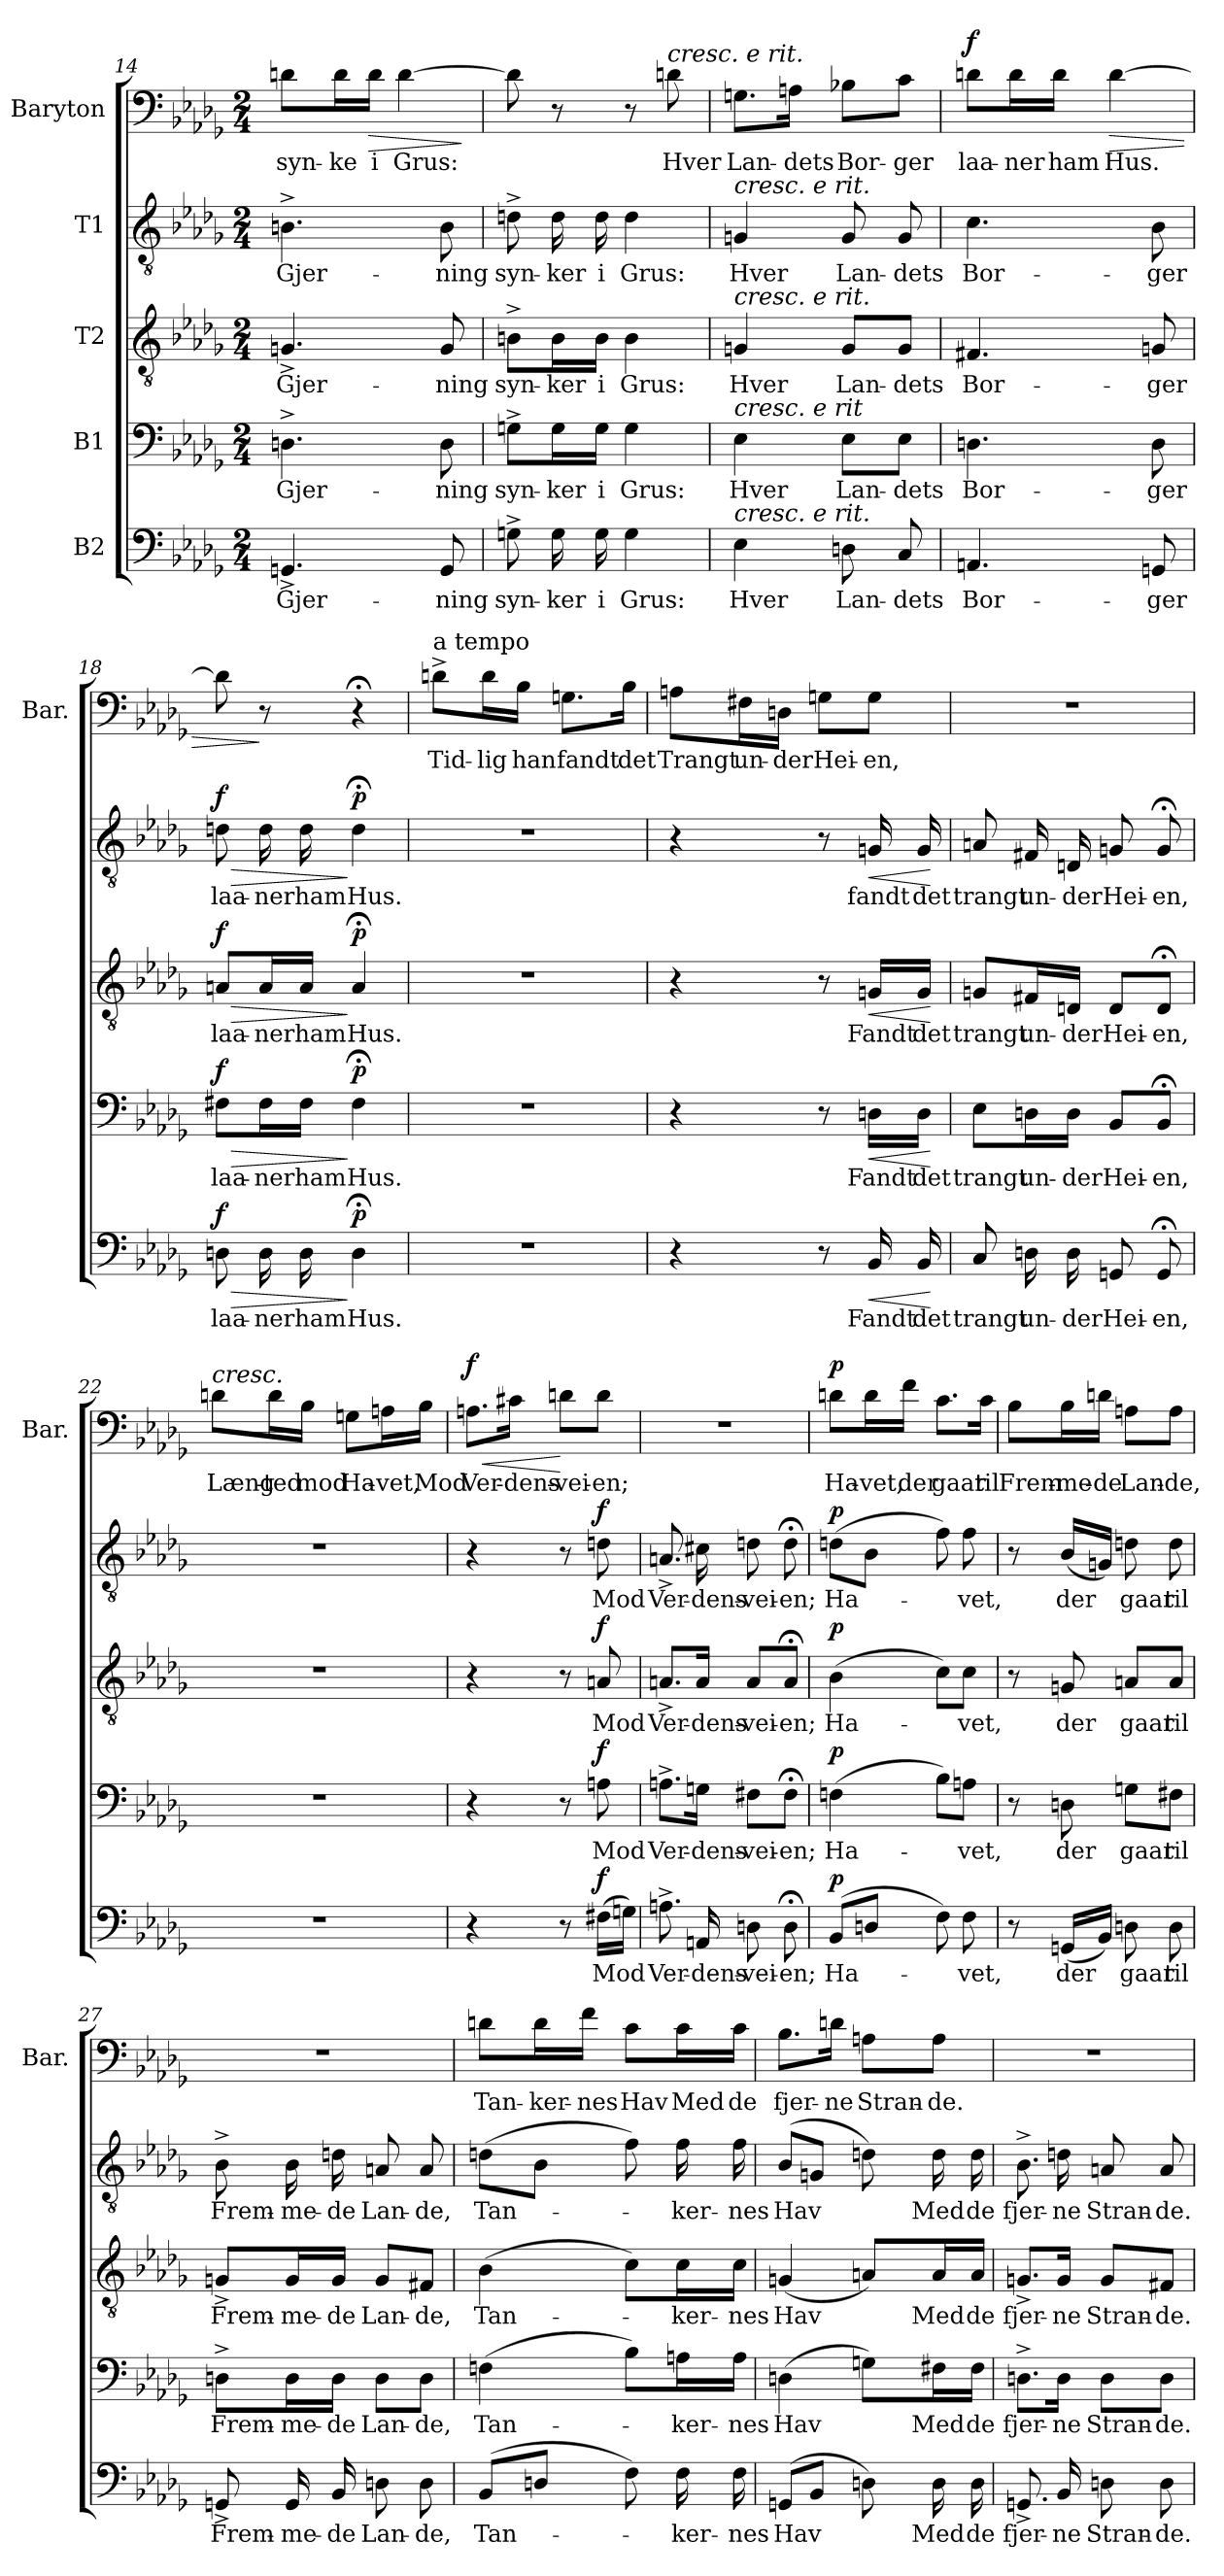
**kern	**text	**dynam	**kern	**text	**dynam	**kern	**text	**dynam	**kern	**text	**dynam	**kern	**text	**dynam
*part5	*part5	*part5	*part4	*part4	*part4	*part3	*part3	*part3	*part2	*part2	*part2	*part1	*part1	*part1
*staff5	*staff5	*staff5	*staff4	*staff4	*staff4	*staff3	*staff3	*staff3	*staff2	*staff2	*staff2	*staff1	*staff1	*staff1
*I"B2	*	*	*I"B1	*	*	*I"T2	*	*	*I"T1	*	*	*I"Baryton	*	*
*	*	*	*	*	*	*	*	*	*	*	*	*I'Bar.	*	*
*clefF4	*	*	*clefF4	*	*	*clefGv2	*	*	*clefGv2	*	*	*clefF4	*	*
*k[b-e-a-d-g-]	*	*	*k[b-e-a-d-g-]	*	*	*k[b-e-a-d-g-]	*	*	*k[b-e-a-d-g-]	*	*	*k[b-e-a-d-g-]	*	*
*M2/4	*	*	*M2/4	*	*	*M2/4	*	*	*M2/4	*	*	*M2/4	*	*
=14	=14	=14	=14	=14	=14	=14	=14	=14	=14	=14	=14	=14	=14	=14
!	!LO:LY:b	!	!	!LO:LY:b	!	!	!LO:LY:b	!	!	!LO:LY:b	!	!	!LO:LY:b	!
4.GGn^/	Gjer-	.	4.Dn^\	Gjer-	.	4.Gn^/	Gjer-	.	4.Bn^\	Gjer-	.	8d\L	syn-	.
!	!	!	!	!	!	!	!	!	!	!	!	!	!LO:LY:b	!
.	.	.	.	.	.	.	.	.	.	.	.	16d\L	-ke	.
!	!	!	!	!	!	!	!	!	!	!	!	!	!LO:LY:b	!LO:HP:b
.	.	.	.	.	.	.	.	.	.	.	.	16d\JJ	i	>
!	!	!	!	!	!	!	!	!	!	!	!	!	!LO:LY:b	!
.	.	.	.	.	.	.	.	.	.	.	.	[4d\	Grus:	.
!	!LO:LY:b	!	!	!LO:LY:b	!	!	!LO:LY:b	!	!	!LO:LY:b	!	!	!	!
8GG/	-ning	.	8D\	-ning	.	8G/	-ning	.	8B\	-ning	.	.	.	.
.	.	.	.	.	.	.	.	.	.	.	.	.	.	]
=15	=15	=15	=15	=15	=15	=15	=15	=15	=15	=15	=15	=15	=15	=15
!	!LO:LY:b	!	!	!LO:LY:b	!	!	!LO:LY:b	!	!	!LO:LY:b	!	!	!	!
8Gn^\	syn-	.	8Gn^\L	syn-	.	8Bn^\L	syn-	.	8dn^\	syn-	.	8d\]	.	.
!	!LO:LY:b	!	!	!LO:LY:b	!	!	!LO:LY:b	!	!	!LO:LY:b	!	!	!	!
16G\	-ker	.	16G\L	-ker	.	16B\L	-ker	.	16d\	-ker	.	8r	.	.
!	!LO:LY:b	!	!	!LO:LY:b	!	!	!LO:LY:b	!	!	!LO:LY:b	!	!	!	!
16G\	i	.	16G\JJ	i	.	16B\JJ	i	.	16d\	i	.	.	.	.
!	!LO:LY:b	!	!	!LO:LY:b	!	!	!LO:LY:b	!	!	!LO:LY:b	!	!	!	!
4G\	Grus:	.	4G\	Grus:	.	4B\	Grus:	.	4d\	Grus:	.	8r	.	.
!	!	!	!	!	!	!	!	!	!	!	!	!LO:TX:a:i:t=cresc. e rit.	!	!
!	!	!	!	!	!	!	!	!	!	!	!	!	!LO:LY:b	!
.	.	.	.	.	.	.	.	.	.	.	.	8d\	Hver	.
=16	=16	=16	=16	=16	=16	=16	=16	=16	=16	=16	=16	=16	=16	=16
!	!	!	!	!	!	!	!	!	!LO:TX:a:i:t=cresc. e rit.	!	!	!	!	!
!	!	!	!	!	!	!LO:TX:a:i:t=cresc. e rit.	!	!	!	!	!	!	!	!
!	!	!	!LO:TX:a:i:t=cresc. e rit	!	!	!	!	!	!	!	!	!	!	!
!LO:TX:a:i:t=cresc. e rit.	!	!	!	!	!	!	!	!	!	!	!	!	!	!
!	!LO:LY:b	!	!	!LO:LY:b	!	!	!LO:LY:b	!	!	!LO:LY:b	!	!	!LO:LY:b	!
4E-\	Hver	.	4E-\	Hver	.	4Gn/	Hver	.	4Gn/	Hver	.	8.G\L	Lan-	.
!	!	!	!	!	!	!	!	!	!	!	!	!	!LO:LY:b	!
.	.	.	.	.	.	.	.	.	.	.	.	16A\Jk	-dets	.
!	!LO:LY:b	!	!	!LO:LY:b	!	!	!LO:LY:b	!	!	!LO:LY:b	!	!	!LO:LY:b	!
8Dn\	Lan-	.	8E-\L	Lan-	.	8G/L	Lan-	.	8G/	Lan-	.	8B-X\L	Bor-	.
!	!LO:LY:b	!	!	!LO:LY:b	!	!	!LO:LY:b	!	!	!LO:LY:b	!	!	!LO:LY:b	!
8C/	-dets	.	8E-\J	-dets	.	8G/J	-dets	.	8G/	-dets	.	8c\J	-ger	.
!!LO:LB:g=z
=17	=17	=17	=17	=17	=17	=17	=17	=17	=17	=17	=17	=17	=17	=17
!	!LO:LY:b	!	!	!LO:LY:b	!	!	!LO:LY:b	!	!	!LO:LY:b	!	!	!LO:LY:b	!LO:DY:a
4.AAn/	Bor-	.	4.Dn\	Bor-	.	4.F#X/	Bor-	.	4.c\	Bor-	.	8d\L	laa-	f
!	!	!	!	!	!	!	!	!	!	!	!	!	!LO:LY:b	!
.	.	.	.	.	.	.	.	.	.	.	.	16d\L	-ner	.
!	!	!	!	!	!	!	!	!	!	!	!	!	!LO:LY:b	!
.	.	.	.	.	.	.	.	.	.	.	.	16d\JJ	ham	.
!	!	!	!	!	!	!	!	!	!	!	!	!	!LO:LY:b	!LO:HP:b
.	.	.	.	.	.	.	.	.	.	.	.	[4d\	Hus.	>
!	!LO:LY:b	!	!	!LO:LY:b	!	!	!LO:LY:b	!	!	!LO:LY:b	!	!	!	!
8GGn/	-ger	.	8D\	-ger	.	8Gn/	-ger	.	8B-\	-ger	.	.	.	.
=18	=18	=18	=18	=18	=18	=18	=18	=18	=18	=18	=18	=18	=18	=18
!	!LO:LY:b	!LO:HP:b	!	!LO:LY:b	!LO:HP:b	!	!LO:LY:b	!LO:HP:b	!	!LO:LY:b	!LO:HP:b	!	!	!
!	!	!LO:DY:n=1:a	!	!	!LO:DY:n=1:a	!	!	!LO:DY:n=1:a	!	!	!LO:DY:n=1:a	!	!	!
8Dn\	laa-	> f	8F#X\L	laa-	> f	8An/L	laa-	> f	8dn\	laa-	> f	8d\]	.	.
!	!LO:LY:b	!	!	!LO:LY:b	!	!	!LO:LY:b	!	!	!LO:LY:b	!	!	!	!
16D\	-ner	.	16F#\L	-ner	.	16A/L	-ner	.	16d\	-ner	.	8r	.	]
!	!LO:LY:b	!	!	!LO:LY:b	!	!	!LO:LY:b	!	!	!LO:LY:b	!	!	!	!
16D\	ham	.	16F#\JJ	ham	.	16A/JJ	ham	.	16d\	ham	.	.	.	.
!	!LO:LY:b	!LO:DY:n=2:a	!	!LO:LY:b	!LO:DY:n=2:a	!	!LO:LY:b	!LO:DY:n=2:a	!	!LO:LY:b	!LO:DY:n=2:a	!	!	!
4D;<\	Hus.	] p	4F#;<\	Hus.	] p	4A;</	Hus.	] p	4d;<\	Hus.	] p	4r;<	.	.
=19	=19	=19	=19	=19	=19	=19	=19	=19	=19	=19	=19	=19	=19	=19
!	!	!	!	!	!	!	!	!	!	!	!	!LO:TX:a:t=a tempo	!	!
!	!	!	!	!	!	!	!	!	!	!	!	!	!LO:LY:b	!
2r	.	.	2r	.	.	2r	.	.	2r	.	.	8d^\L	Tid-	.
!	!	!	!	!	!	!	!	!	!	!	!	!	!LO:LY:b	!
.	.	.	.	.	.	.	.	.	.	.	.	16d\L	-lig	.
!	!	!	!	!	!	!	!	!	!	!	!	!	!LO:LY:b	!
.	.	.	.	.	.	.	.	.	.	.	.	16B-\JJ	han	.
!	!	!	!	!	!	!	!	!	!	!	!	!	!LO:LY:b	!
.	.	.	.	.	.	.	.	.	.	.	.	8.G\L	fandt	.
!	!	!	!	!	!	!	!	!	!	!	!	!	!LO:LY:b	!
.	.	.	.	.	.	.	.	.	.	.	.	16B-\Jk	det	.
=20	=20	=20	=20	=20	=20	=20	=20	=20	=20	=20	=20	=20	=20	=20
!	!	!	!	!	!	!	!	!	!	!	!	!	!LO:LY:b	!
4r	.	.	4r	.	.	4r	.	.	4r	.	.	8A\L	Trangt	.
!	!	!	!	!	!	!	!	!	!	!	!	!	!LO:LY:b	!
.	.	.	.	.	.	.	.	.	.	.	.	16F#X\L	un-	.
!	!	!	!	!	!	!	!	!	!	!	!	!	!LO:LY:b	!
.	.	.	.	.	.	.	.	.	.	.	.	16D\JJ	-der	.
!	!	!	!	!	!	!	!	!	!	!	!	!	!LO:LY:b	!
8r	.	.	8r	.	.	8r	.	.	8r	.	.	8G\L	Hei-	.
!	!LO:LY:b	!LO:HP:b	!	!LO:LY:b	!LO:HP:b	!	!LO:LY:b	!LO:HP:b	!	!LO:LY:b	!LO:HP:b	!	!LO:LY:b	!
16BB-/	Fandt	<	16Dn\LL	Fandt	<	16Gn/LL	Fandt	<	16Gn/	fandt	<	8G\J	-en,	.
!	!LO:LY:b	!	!	!LO:LY:b	!	!	!LO:LY:b	!	!	!LO:LY:b	!	!	!	!
16BB-/	det	.	16D\JJ	det	.	16G/JJ	det	.	16G/	det	.	.	.	.
.	.	[	.	.	[	.	.	[	.	.	[	.	.	.
=21	=21	=21	=21	=21	=21	=21	=21	=21	=21	=21	=21	=21	=21	=21
!	!LO:LY:b	!	!	!LO:LY:b	!	!	!LO:LY:b	!	!	!LO:LY:b	!	!	!	!
8C/	trangt	.	8E-\L	trangt	.	8Gn/L	trangt	.	8An/	trangt	.	2r	.	.
!	!LO:LY:b	!	!	!LO:LY:b	!	!	!LO:LY:b	!	!	!LO:LY:b	!	!	!	!
16Dn\	un-	.	16Dn\L	un-	.	16F#X/L	un-	.	16F#X/	un-	.	.	.	.
!	!LO:LY:b	!	!	!LO:LY:b	!	!	!LO:LY:b	!	!	!LO:LY:b	!	!	!	!
16D\	-der	.	16D\JJ	-der	.	16Dn/JJ	-der	.	16Dn/	-der	.	.	.	.
!	!LO:LY:b	!	!	!LO:LY:b	!	!	!LO:LY:b	!	!	!LO:LY:b	!	!	!	!
8GGn/	Hei-	.	8BB-/L	Hei-	.	8D/L	Hei-	.	8Gn/	Hei-	.	.	.	.
!	!LO:LY:b	!	!	!LO:LY:b	!	!	!LO:LY:b	!	!	!LO:LY:b	!	!	!	!
8GG;</	-en,	.	8BB-;</J	-en,	.	8D;</J	-en,	.	8G;</	-en,	.	.	.	.
!!LO:PB:g=z
=22	=22	=22	=22	=22	=22	=22	=22	=22	=22	=22	=22	=22	=22	=22
!	!	!	!	!	!	!	!	!	!	!	!	!LO:TX:a:i:t=cresc.	!	!
!	!	!	!	!	!	!	!	!	!	!	!	!	!LO:LY:b	!
2r	.	.	2r	.	.	2r	.	.	2r	.	.	8d\L	Læng-	.
!	!	!	!	!	!	!	!	!	!	!	!	!	!LO:LY:b	!
.	.	.	.	.	.	.	.	.	.	.	.	16d\L	-ted	.
!	!	!	!	!	!	!	!	!	!	!	!	!	!LO:LY:b	!
.	.	.	.	.	.	.	.	.	.	.	.	16B-\JJ	mod	.
!	!	!	!	!	!	!	!	!	!	!	!	!	!LO:LY:b	!
.	.	.	.	.	.	.	.	.	.	.	.	8G\L	Ha-	.
!	!	!	!	!	!	!	!	!	!	!	!	!	!LO:LY:b	!
.	.	.	.	.	.	.	.	.	.	.	.	16A\L	-vet,	.
!	!	!	!	!	!	!	!	!	!	!	!	!	!LO:LY:b	!
.	.	.	.	.	.	.	.	.	.	.	.	16B-\JJ	Mod	.
=23	=23	=23	=23	=23	=23	=23	=23	=23	=23	=23	=23	=23	=23	=23
!	!	!	!	!	!	!	!	!	!	!	!	!	!LO:LY:b	!LO:HP:b
!	!	!	!	!	!	!	!	!	!	!	!	!	!	!LO:DY:n=1:a
4r	.	.	4r	.	.	4r	.	.	4r	.	.	8.A\L	Ver-	< f
!	!	!	!	!	!	!	!	!	!	!	!	!	!LO:LY:b	!
.	.	.	.	.	.	.	.	.	.	.	.	16c#X\Jk	-dens-	.
!	!	!	!	!	!	!	!	!	!	!	!	!	!LO:LY:b	!
8r	.	.	8r	.	.	8r	.	.	8r	.	.	8d\L	-vei-	[
!	!LO:LY:b	!LO:DY:a	!	!LO:LY:b	!LO:DY:a	!	!LO:LY:b	!LO:DY:a	!	!LO:LY:b	!LO:DY:a	!	!LO:LY:b	!
(>16F#X\LL	Mod	f	8An\	Mod	f	8An/	Mod	f	8dn\	Mod	f	8d\J	-en;	.
16Gn\JJ)	.	.	.	.	.	.	.	.	.	.	.	.	.	.
=24	=24	=24	=24	=24	=24	=24	=24	=24	=24	=24	=24	=24	=24	=24
!	!LO:LY:b	!	!	!LO:LY:b	!	!	!LO:LY:b	!	!	!LO:LY:b	!	!	!	!
8.An^\	Ver-	.	8.An^\L	Ver-	.	8.An^/L	Ver-	.	8.An^/	Ver-	.	2r	.	.
!	!LO:LY:b	!	!	!LO:LY:b	!	!	!LO:LY:b	!	!	!LO:LY:b	!	!	!	!
16AAn/	-dens-	.	16Gn\Jk	-dens-	.	16A/Jk	-dens-	.	16c#X\	-dens-	.	.	.	.
!	!LO:LY:b	!	!	!LO:LY:b	!	!	!LO:LY:b	!	!	!LO:LY:b	!	!	!	!
8Dn\	-vei-	.	8F#X\L	-vei-	.	8A/L	-vei-	.	8dn\	-vei-	.	.	.	.
!	!LO:LY:b	!	!	!LO:LY:b	!	!	!LO:LY:b	!	!	!LO:LY:b	!	!	!	!
8D;<\	-en;	.	8F#;<\J	-en;	.	8A;</J	-en;	.	8d;<\	-en;	.	.	.	.
=25	=25	=25	=25	=25	=25	=25	=25	=25	=25	=25	=25	=25	=25	=25
!	!LO:LY:b	!LO:DY:a	!	!LO:LY:b	!LO:DY:a	!	!LO:LY:b	!LO:DY:a	!	!LO:LY:b	!LO:DY:a	!	!LO:LY:b	!LO:DY:a
(>8BB-/L	Ha-	p	(>4Fn\	Ha-	p	(>4B-\	Ha-	p	(>8dn\L	Ha-	p	8d\L	Ha-	p
!	!	!	!	!	!	!	!	!	!	!	!	!	!LO:LY:b	!
8Dn/J	.	.	.	.	.	.	.	.	8B-\J	.	.	16d\L	-vet,	.
!	!	!	!	!	!	!	!	!	!	!	!	!	!LO:LY:b	!
.	.	.	.	.	.	.	.	.	.	.	.	16f\JJ	der	.
!	!	!	!	!	!	!	!	!	!	!	!	!	!LO:LY:b	!
8F\)	.	.	8B-\L)	.	.	8c\L)	.	.	8f\)	.	.	8.c\L	gaar	.
!	!LO:LY:b	!	!	!LO:LY:b	!	!	!LO:LY:b	!	!	!LO:LY:b	!	!	!	!
8F\	-vet,	.	8An\J	-vet,	.	8c\J	-vet,	.	8f\	-vet,	.	.	.	.
!	!	!	!	!	!	!	!	!	!	!	!	!	!LO:LY:b	!
.	.	.	.	.	.	.	.	.	.	.	.	16c\Jk	til	.
=26	=26	=26	=26	=26	=26	=26	=26	=26	=26	=26	=26	=26	=26	=26
!	!	!	!	!	!	!	!	!	!	!	!	!	!LO:LY:b	!
8r	.	.	8r	.	.	8r	.	.	8r	.	.	8B-\L	Frem-	.
!	!LO:LY:b	!	!	!LO:LY:b	!	!	!LO:LY:b	!	!	!LO:LY:b	!	!	!LO:LY:b	!
(<16GGn/LL	der	.	8Dn\	der	.	8Gn/	der	.	(<16B-/LL	der	.	16B-\L	-me-	.
!	!	!	!	!	!	!	!	!	!	!	!	!	!LO:LY:b	!
16BB-/JJ)	.	.	.	.	.	.	.	.	16Gn/JJ)	.	.	16d\JJ	-de	.
!	!LO:LY:b	!	!	!LO:LY:b	!	!	!LO:LY:b	!	!	!LO:LY:b	!	!	!LO:LY:b	!
8Dn\	gaar	.	8Gn\L	gaar	.	8An/L	gaar	.	8dn\	gaar	.	8A\L	Lan-	.
!	!LO:LY:b	!	!	!LO:LY:b	!	!	!LO:LY:b	!	!	!LO:LY:b	!	!	!LO:LY:b	!
8D\	til	.	8F#X\J	til	.	8A/J	til	.	8d\	til	.	8A\J	-de,	.
!!LO:LB:g=z
=27	=27	=27	=27	=27	=27	=27	=27	=27	=27	=27	=27	=27	=27	=27
!	!LO:LY:b	!	!	!LO:LY:b	!	!	!LO:LY:b	!	!	!LO:LY:b	!	!	!	!
8GGn^/	Frem-	.	8Dn^\L	Frem-	.	8Gn^/L	Frem-	.	8B-^\	Frem-	.	2r	.	.
!	!LO:LY:b	!	!	!LO:LY:b	!	!	!LO:LY:b	!	!	!LO:LY:b	!	!	!	!
16GG/	-me-	.	16D\L	-me-	.	16G/L	-me-	.	16B-\	-me-	.	.	.	.
!	!LO:LY:b	!	!	!LO:LY:b	!	!	!LO:LY:b	!	!	!LO:LY:b	!	!	!	!
16BB-/	-de	.	16D\JJ	-de	.	16G/JJ	-de	.	16dn\	-de	.	.	.	.
!	!LO:LY:b	!	!	!LO:LY:b	!	!	!LO:LY:b	!	!	!LO:LY:b	!	!	!	!
8Dn\	Lan-	.	8D\L	Lan-	.	8G/L	Lan-	.	8An/	Lan-	.	.	.	.
!	!LO:LY:b	!	!	!LO:LY:b	!	!	!LO:LY:b	!	!	!LO:LY:b	!	!	!	!
8D\	-de,	.	8D\J	-de,	.	8F#X/J	-de,	.	8A/	-de,	.	.	.	.
=28	=28	=28	=28	=28	=28	=28	=28	=28	=28	=28	=28	=28	=28	=28
!	!LO:LY:b	!	!	!LO:LY:b	!	!	!LO:LY:b	!	!	!LO:LY:b	!	!	!LO:LY:b	!
(>8BB-/L	Tan-	.	(>4Fn\	Tan-	.	(>4B-\	Tan-	.	(>8dn\L	Tan-	.	8d\L	Tan-	.
!	!	!	!	!	!	!	!	!	!	!	!	!	!LO:LY:b	!
8Dn/J	.	.	.	.	.	.	.	.	8B-\J	.	.	16d\L	-ker-	.
!	!	!	!	!	!	!	!	!	!	!	!	!	!LO:LY:b	!
.	.	.	.	.	.	.	.	.	.	.	.	16f\JJ	-nes	.
!	!	!	!	!	!	!	!	!	!	!	!	!	!LO:LY:b	!
8F\)	.	.	8B-\L)	.	.	8c\L)	.	.	8f\)	.	.	8c\L	Hav	.
!	!LO:LY:b	!	!	!LO:LY:b	!	!	!LO:LY:b	!	!	!LO:LY:b	!	!	!LO:LY:b	!
16F\	-ker-	.	16An\L	-ker-	.	16c\L	-ker-	.	16f\	-ker-	.	16c\L	Med	.
!	!LO:LY:b	!	!	!LO:LY:b	!	!	!LO:LY:b	!	!	!LO:LY:b	!	!	!LO:LY:b	!
16F\	-nes	.	16A\JJ	-nes	.	16c\JJ	-nes	.	16f\	-nes	.	16c\JJ	de	.
=29	=29	=29	=29	=29	=29	=29	=29	=29	=29	=29	=29	=29	=29	=29
!	!LO:LY:b	!	!	!LO:LY:b	!	!	!LO:LY:b	!	!	!LO:LY:b	!	!	!LO:LY:b	!
(>8GGn/L	Hav	.	(>4Dn\	Hav	.	(<4Gn/	Hav	.	(>8B-/L	Hav	.	8.B-\L	fjer-	.
8BB-/J	.	.	.	.	.	.	.	.	8Gn/J	.	.	.	.	.
!	!	!	!	!	!	!	!	!	!	!	!	!	!LO:LY:b	!
.	.	.	.	.	.	.	.	.	.	.	.	16d\Jk	-ne	.
!	!	!	!	!	!	!	!	!	!	!	!	!	!LO:LY:b	!
8Dn\)	.	.	8Gn\L)	.	.	8An/L)	.	.	8dn\)	.	.	8A\L	Stran-	.
!	!LO:LY:b	!	!	!LO:LY:b	!	!	!LO:LY:b	!	!	!LO:LY:b	!	!	!LO:LY:b	!
16D\	Med	.	16F#X\L	Med	.	16A/L	Med	.	16d\	Med	.	8A\J	-de.	.
!	!LO:LY:b	!	!	!LO:LY:b	!	!	!LO:LY:b	!	!	!LO:LY:b	!	!	!	!
16D\	de	.	16F#\JJ	de	.	16A/JJ	de	.	16d\	de	.	.	.	.
=30	=30	=30	=30	=30	=30	=30	=30	=30	=30	=30	=30	=30	=30	=30
!	!LO:LY:b	!	!	!LO:LY:b	!	!	!LO:LY:b	!	!	!LO:LY:b	!	!	!	!
8.GGn^/	fjer-	.	8.Dn^\L	fjer-	.	8.Gn^/L	fjer-	.	8.B-^\	fjer-	.	2r	.	.
!	!LO:LY:b	!	!	!LO:LY:b	!	!	!LO:LY:b	!	!	!LO:LY:b	!	!	!	!
16BB-/	-ne	.	16D\Jk	-ne	.	16G/Jk	-ne	.	16dn\	-ne	.	.	.	.
!	!LO:LY:b	!	!	!LO:LY:b	!	!	!LO:LY:b	!	!	!LO:LY:b	!	!	!	!
8Dn\	Stran-	.	8D\L	Stran-	.	8G/L	Stran-	.	8An/	Stran-	.	.	.	.
!	!LO:LY:b	!	!	!LO:LY:b	!	!	!LO:LY:b	!	!	!LO:LY:b	!	!	!	!
8D\	-de.	.	8D\J	-de.	.	8F#X/J	-de.	.	8A/	-de.	.	.	.	.
=	=	=	=	=	=	=	=	=	=	=	=	=	=	=
*-	*-	*-	*-	*-	*-	*-	*-	*-	*-	*-	*-	*-	*-	*-
